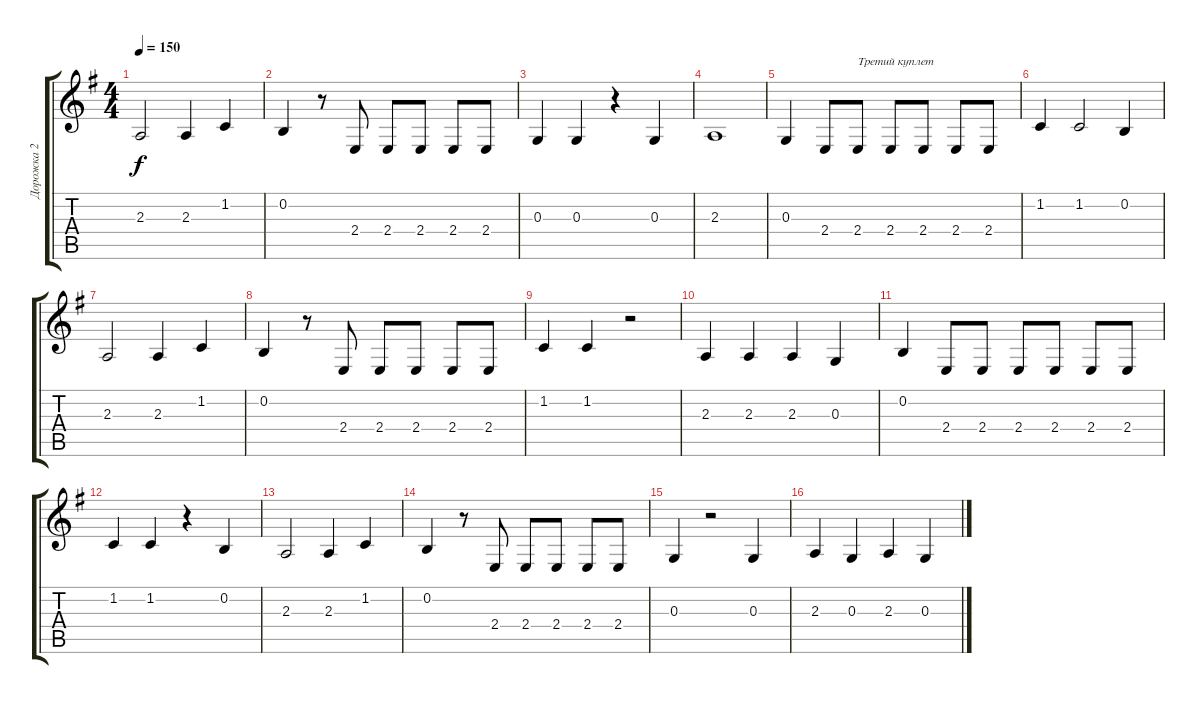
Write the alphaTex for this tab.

\track ("Дорожка 2" "Дорожка 2") {instrument oboe}
\staff {score tabs}
\tuning (E4 B3 G3 D3 A2 E2) {hide}
\ts (4 4)
\tempo 150
\clef g2
\ks eminor
2.3.2{dy f} 2.3.4 1.2.4 |
0.2.4 r.8 2.4.8 2.4.8 2.4.8 2.4.8 2.4.8 |
0.3.4 0.3.4 r.4 0.3.4 |
2.3.1 |
0.3.4 2.4.8 2.4.8{txt "Третий куплет"} 2.4.8 2.4.8 2.4.8 2.4.8 |
1.2.4 1.2.2 0.2.4 |
2.3.2 2.3.4 1.2.4 |
0.2.4 r.8 2.4.8 2.4.8 2.4.8 2.4.8 2.4.8 |
1.2.4 1.2.4 r.2 |
2.3.4 2.3.4 2.3.4 0.3.4 |
0.2.4 2.4.8 2.4.8 2.4.8 2.4.8 2.4.8 2.4.8 |
1.2.4 1.2.4 r.4 0.2.4 |
2.3.2 2.3.4 1.2.4 |
0.2.4 r.8 2.4.8 2.4.8 2.4.8 2.4.8 2.4.8 |
0.3.4 r.2 0.3.4 |
2.3.4 0.3.4 2.3.4 0.3.4
